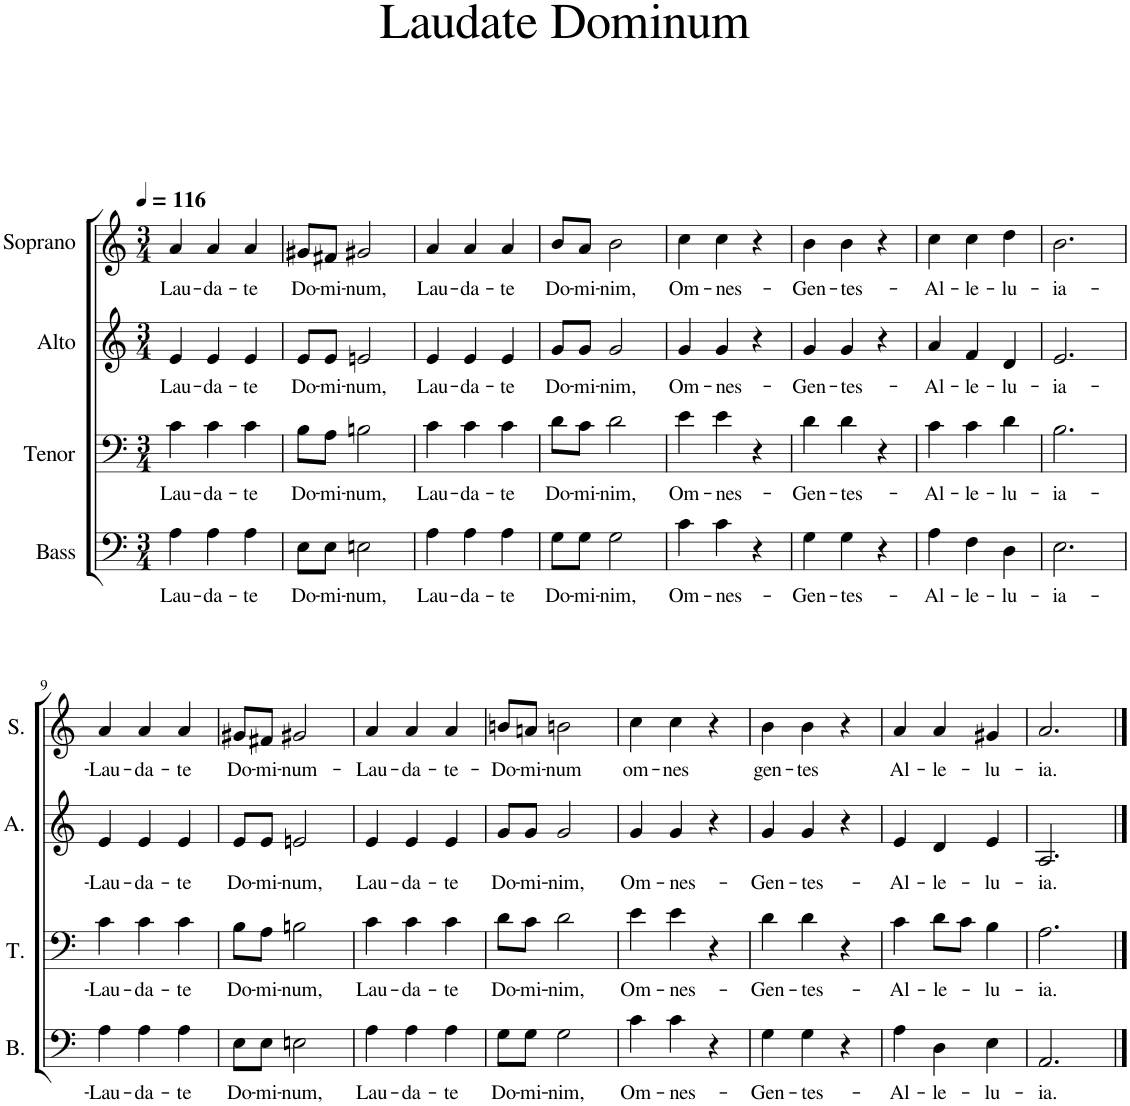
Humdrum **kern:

**kern	**text	**kern	**text	**kern	**text	**kern	**text
*part4	*part4	*part3	*part3	*part2	*part2	*part1	*part1
*staff4	*staff4	*staff3	*staff3	*staff2	*staff2	*staff1	*staff1
*I"Bass	*	*I"Tenor	*	*I"Alto	*	*I"Soprano	*
*I'B.	*	*I'T.	*	*I'A.	*	*I'S.	*
*clefF4	*	*clefF4	*	*clefG2	*	*clefG2	*
*k[]	*	*k[]	*	*k[]	*	*k[]	*
*M3/4	*	*M3/4	*	*M3/4	*	*M3/4	*
*MM116	*	*MM116	*	*MM116	*	*MM116	*
=1	=1	=1	=1	=1	=1	=1	=1
!	!LO:LY:b	!	!LO:LY:b	!	!LO:LY:b	!	!LO:LY:b
4A\	Lau-	4c\	Lau-	4e/	Lau-	4a/	Lau-
!	!LO:LY:b	!	!LO:LY:b	!	!LO:LY:b	!	!LO:LY:b
4A\	-da-	4c\	-da-	4e/	-da-	4a/	-da-
!	!LO:LY:b	!	!LO:LY:b	!	!LO:LY:b	!	!LO:LY:b
4A\	-te	4c\	-te	4e/	-te	4a/	-te
=2	=2	=2	=2	=2	=2	=2	=2
!	!LO:LY:b	!	!LO:LY:b	!	!LO:LY:b	!	!LO:LY:b
8E\L	Do-	8B\L	Do-	8e/L	Do-	8g#X/L	Do-
!	!LO:LY:b	!	!LO:LY:b	!	!LO:LY:b	!	!LO:LY:b
8E\J	-mi-	8A\J	-mi-	8e/J	-mi-	8f#X/J	-mi-
!	!LO:LY:b	!	!LO:LY:b	!	!LO:LY:b	!	!LO:LY:b
2En\	-num,	2Bn\	-num,	2en/	-num,	2g#X/	-num,
=3	=3	=3	=3	=3	=3	=3	=3
!	!LO:LY:b	!	!LO:LY:b	!	!LO:LY:b	!	!LO:LY:b
4A\	Lau-	4c\	Lau-	4e/	Lau-	4a/	Lau-
!	!LO:LY:b	!	!LO:LY:b	!	!LO:LY:b	!	!LO:LY:b
4A\	-da-	4c\	-da-	4e/	-da-	4a/	-da-
!	!LO:LY:b	!	!LO:LY:b	!	!LO:LY:b	!	!LO:LY:b
4A\	-te	4c\	-te	4e/	-te	4a/	-te
=4	=4	=4	=4	=4	=4	=4	=4
!	!LO:LY:b	!	!LO:LY:b	!	!LO:LY:b	!	!LO:LY:b
8G\L	Do-	8d\L	Do-	8g/L	Do-	8b/L	Do-
!	!LO:LY:b	!	!LO:LY:b	!	!LO:LY:b	!	!LO:LY:b
8G\J	-mi-	8c\J	-mi-	8g/J	-mi-	8a/J	-mi-
!	!LO:LY:b	!	!LO:LY:b	!	!LO:LY:b	!	!LO:LY:b
2G\	-nim,	2d\	-nim,	2g/	-nim,	2b\	-nim,
=5	=5	=5	=5	=5	=5	=5	=5
!	!LO:LY:b	!	!LO:LY:b	!	!LO:LY:b	!	!LO:LY:b
4c\	Om-	4e\	Om-	4g/	Om-	4cc\	Om-
!	!LO:LY:b	!	!LO:LY:b	!	!LO:LY:b	!	!LO:LY:b
4c\	-nes-	4e\	-nes-	4g/	-nes-	4cc\	-nes-
4r	.	4r	.	4r	.	4r	.
=6	=6	=6	=6	=6	=6	=6	=6
!	!LO:LY:b	!	!LO:LY:b	!	!LO:LY:b	!	!LO:LY:b
4G\	-Gen-	4d\	-Gen-	4g/	-Gen-	4b\	-Gen-
!	!LO:LY:b	!	!LO:LY:b	!	!LO:LY:b	!	!LO:LY:b
4G\	-tes-	4d\	-tes-	4g/	-tes-	4b\	-tes-
4r	.	4r	.	4r	.	4r	.
=7	=7	=7	=7	=7	=7	=7	=7
!	!LO:LY:b	!	!LO:LY:b	!	!LO:LY:b	!	!LO:LY:b
4A\	-Al-	4c\	-Al-	4a/	-Al-	4cc\	-Al-
!	!LO:LY:b	!	!LO:LY:b	!	!LO:LY:b	!	!LO:LY:b
4F\	-le-	4c\	-le-	4f/	-le-	4cc\	-le-
!	!LO:LY:b	!	!LO:LY:b	!	!LO:LY:b	!	!LO:LY:b
4D\	-lu-	4d\	-lu-	4d/	-lu-	4dd\	-lu-
=8	=8	=8	=8	=8	=8	=8	=8
!	!LO:LY:b	!	!LO:LY:b	!	!LO:LY:b	!	!LO:LY:b
2.E\	-ia-	2.B\	-ia-	2.e/	-ia-	2.b\	-ia-
!!LO:LB:g=z
=9	=9	=9	=9	=9	=9	=9	=9
!	!LO:LY:b	!	!LO:LY:b	!	!LO:LY:b	!	!LO:LY:b
4A\	Lau-	4c\	Lau-	4e/	Lau-	4a/	-Lau-
!	!LO:LY:b	!	!LO:LY:b	!	!LO:LY:b	!	!LO:LY:b
4A\	-da-	4c\	-da-	4e/	-da-	4a/	-da-
!	!LO:LY:b	!	!LO:LY:b	!	!LO:LY:b	!	!LO:LY:b
4A\	-te	4c\	-te	4e/	-te	4a/	-te
=10	=10	=10	=10	=10	=10	=10	=10
!	!LO:LY:b	!	!LO:LY:b	!	!LO:LY:b	!	!LO:LY:b
8E\L	Do-	8B\L	Do-	8e/L	Do-	8g#X/L	Do-
!	!LO:LY:b	!	!LO:LY:b	!	!LO:LY:b	!	!LO:LY:b
8E\J	-mi-	8A\J	-mi-	8e/J	-mi-	8f#X/J	-mi-
!	!LO:LY:b	!	!LO:LY:b	!	!LO:LY:b	!	!LO:LY:b
2En\	-num,	2Bn\	-num,	2en/	-num,	2g#X/	-num-
=11	=11	=11	=11	=11	=11	=11	=11
!	!LO:LY:b	!	!LO:LY:b	!	!LO:LY:b	!	!LO:LY:b
4A\	Lau-	4c\	Lau-	4e/	Lau-	4a/	-Lau-
!	!LO:LY:b	!	!LO:LY:b	!	!LO:LY:b	!	!LO:LY:b
4A\	-da-	4c\	-da-	4e/	-da-	4a/	-da-
!	!LO:LY:b	!	!LO:LY:b	!	!LO:LY:b	!	!LO:LY:b
4A\	-te	4c\	-te	4e/	-te	4a/	-te-
=12	=12	=12	=12	=12	=12	=12	=12
!	!LO:LY:b	!	!LO:LY:b	!	!LO:LY:b	!	!LO:LY:b
8G\L	Do-	8d\L	Do-	8g/L	Do-	8bn/L	-Do-
!	!LO:LY:b	!	!LO:LY:b	!	!LO:LY:b	!	!LO:LY:b
8G\J	-mi-	8c\J	-mi-	8g/J	-mi-	8an/J	-mi-
!	!LO:LY:b	!	!LO:LY:b	!	!LO:LY:b	!	!LO:LY:b
2G\	-nim,	2d\	-nim,	2g/	-nim,	2bn\	-num
=13	=13	=13	=13	=13	=13	=13	=13
!	!LO:LY:b	!	!LO:LY:b	!	!LO:LY:b	!	!LO:LY:b
4c\	Om-	4e\	Om-	4g/	Om-	4cc\	om-
!	!LO:LY:b	!	!LO:LY:b	!	!LO:LY:b	!	!LO:LY:b
4c\	-nes-	4e\	-nes-	4g/	-nes-	4cc\	-nes
4r	.	4r	.	4r	.	4r	.
=14	=14	=14	=14	=14	=14	=14	=14
!	!LO:LY:b	!	!LO:LY:b	!	!LO:LY:b	!	!LO:LY:b
4G\	-Gen-	4d\	-Gen-	4g/	-Gen-	4b\	gen-
!	!LO:LY:b	!	!LO:LY:b	!	!LO:LY:b	!	!LO:LY:b
4G\	-tes-	4d\	-tes-	4g/	-tes-	4b\	-tes
4r	.	4r	.	4r	.	4r	.
=15	=15	=15	=15	=15	=15	=15	=15
!	!LO:LY:b	!	!LO:LY:b	!	!LO:LY:b	!	!LO:LY:b
4A\	Al-	4c\	Al-	4e/	Al-	4a/	Al-
!	!LO:LY:b	!	!LO:LY:b	!	!LO:LY:b	!	!LO:LY:b
4D\	-le-	8d\L	-le-	4d/	-le-	4a/	-le-
.	.	8c\J	.	.	.	.	.
!	!LO:LY:b	!	!LO:LY:b	!	!LO:LY:b	!	!LO:LY:b
4E\	-lu-	4B\	-lu-	4e/	-lu-	4g#X/	-lu-
=16	=16	=16	=16	=16	=16	=16	=16
!	!LO:LY:b	!	!LO:LY:b	!	!LO:LY:b	!	!LO:LY:b
2.AA/	-ia.	2.A\	-ia.	2.A/	-ia.	2.a/	-ia.
==	==	==	==	==	==	==	==
*-	*-	*-	*-	*-	*-	*-	*-
